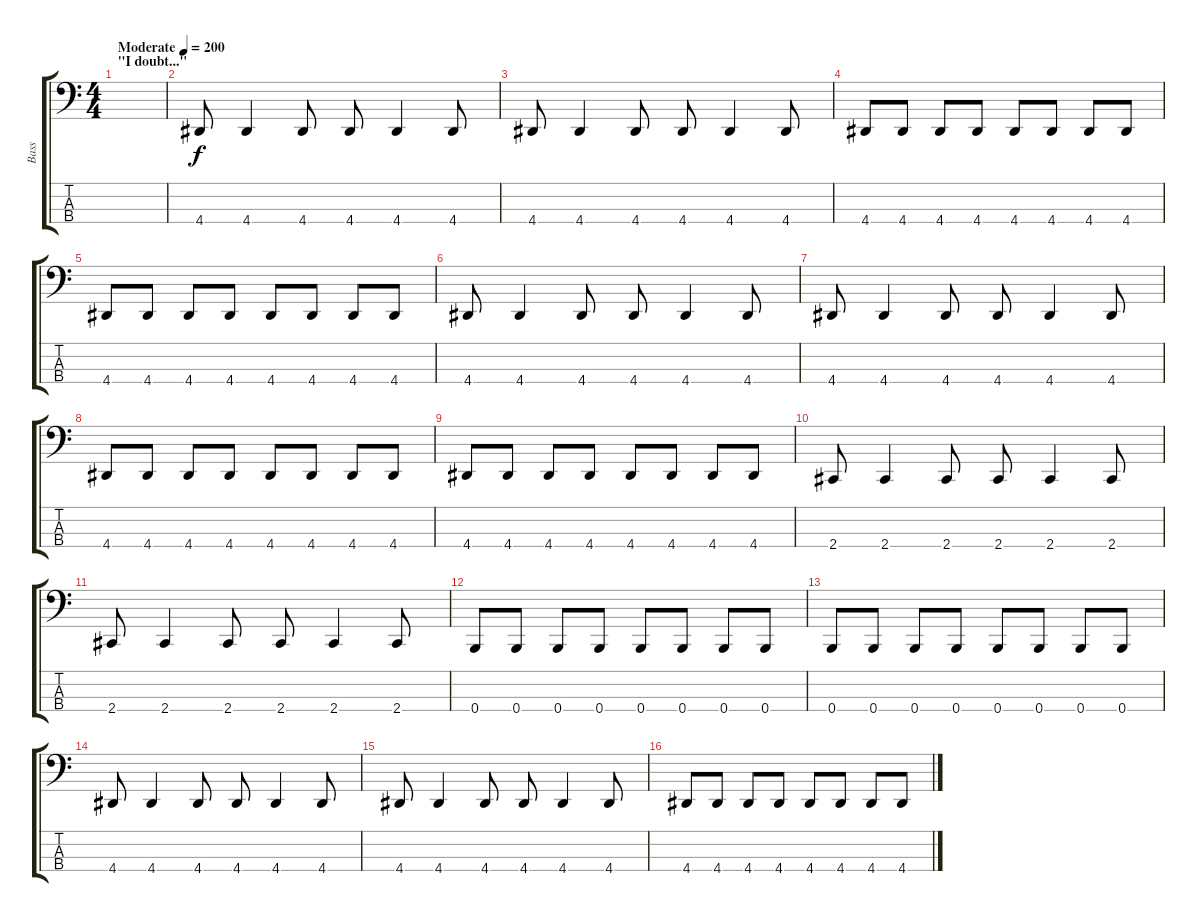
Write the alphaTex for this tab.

\track ("Bass" "Bass") {instrument electricbassfinger}
\staff {score tabs}
\tuning (E2 B1 Gb1 B0) {hide}
\ts (4 4)
\section ("" "\"I doubt...\"")
\tempo (200 "Moderate")
\clef f4
\ks c
|
4.4.8 4.4.4 4.4.8 4.4.8 4.4.4 4.4.8 |
4.4.8 4.4.4 4.4.8 4.4.8 4.4.4 4.4.8 |
4.4.8 4.4.8 4.4.8 4.4.8 4.4.8 4.4.8 4.4.8 4.4.8 |
4.4.8 4.4.8 4.4.8 4.4.8 4.4.8 4.4.8 4.4.8 4.4.8 |
4.4.8 4.4.4 4.4.8 4.4.8 4.4.4 4.4.8 |
4.4.8 4.4.4 4.4.8 4.4.8 4.4.4 4.4.8 |
4.4.8 4.4.8 4.4.8 4.4.8 4.4.8 4.4.8 4.4.8 4.4.8 |
4.4.8 4.4.8 4.4.8 4.4.8 4.4.8 4.4.8 4.4.8 4.4.8 |
2.4.8 2.4.4 2.4.8 2.4.8 2.4.4 2.4.8 |
2.4.8 2.4.4 2.4.8 2.4.8 2.4.4 2.4.8 |
0.4.8 0.4.8 0.4.8 0.4.8 0.4.8 0.4.8 0.4.8 0.4.8 |
0.4.8 0.4.8 0.4.8 0.4.8 0.4.8 0.4.8 0.4.8 0.4.8 |
4.4.8 4.4.4 4.4.8 4.4.8 4.4.4 4.4.8 |
4.4.8 4.4.4 4.4.8 4.4.8 4.4.4 4.4.8 |
4.4.8 4.4.8 4.4.8 4.4.8 4.4.8 4.4.8 4.4.8 4.4.8
